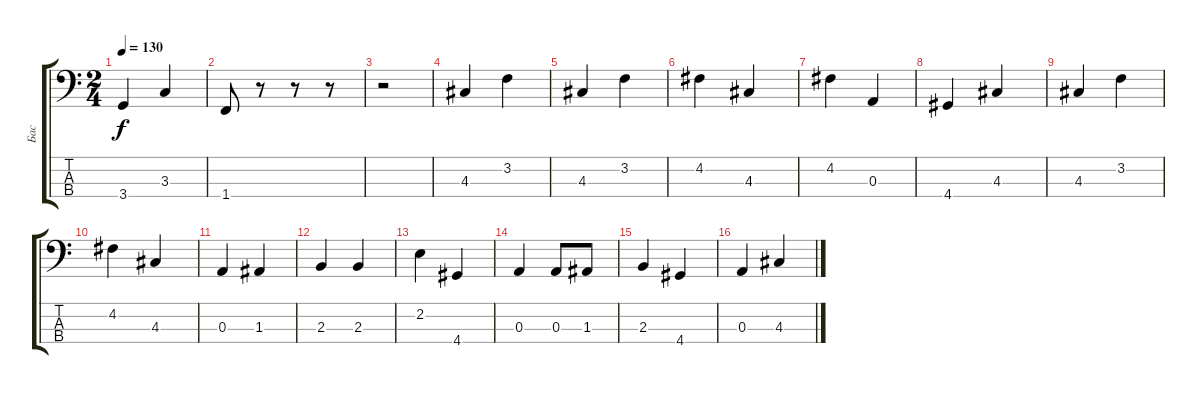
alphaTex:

\track ("Бас" "Бас") {instrument electricbasspick}
\staff {score tabs}
\tuning (G2 D2 A1 E1) {hide}
\ts (2 4)
\tempo 130
\clef f4
\ks c
3.4.4{dy f} 3.3.4 |
1.4.8 r.8 r.8 r.8 |
r.2 |
4.3.4 3.2.4 |
4.3.4 3.2.4 |
4.2.4 4.3.4 |
4.2.4 0.3.4 |
4.4.4 4.3.4 |
4.3.4 3.2.4 |
4.2.4 4.3.4 |
0.3.4 1.3.4 |
2.3.4 2.3.4 |
2.2.4 4.4.4 |
0.3.4 0.3.8 1.3.8 |
2.3.4 4.4.4 |
0.3.4 4.3.4
